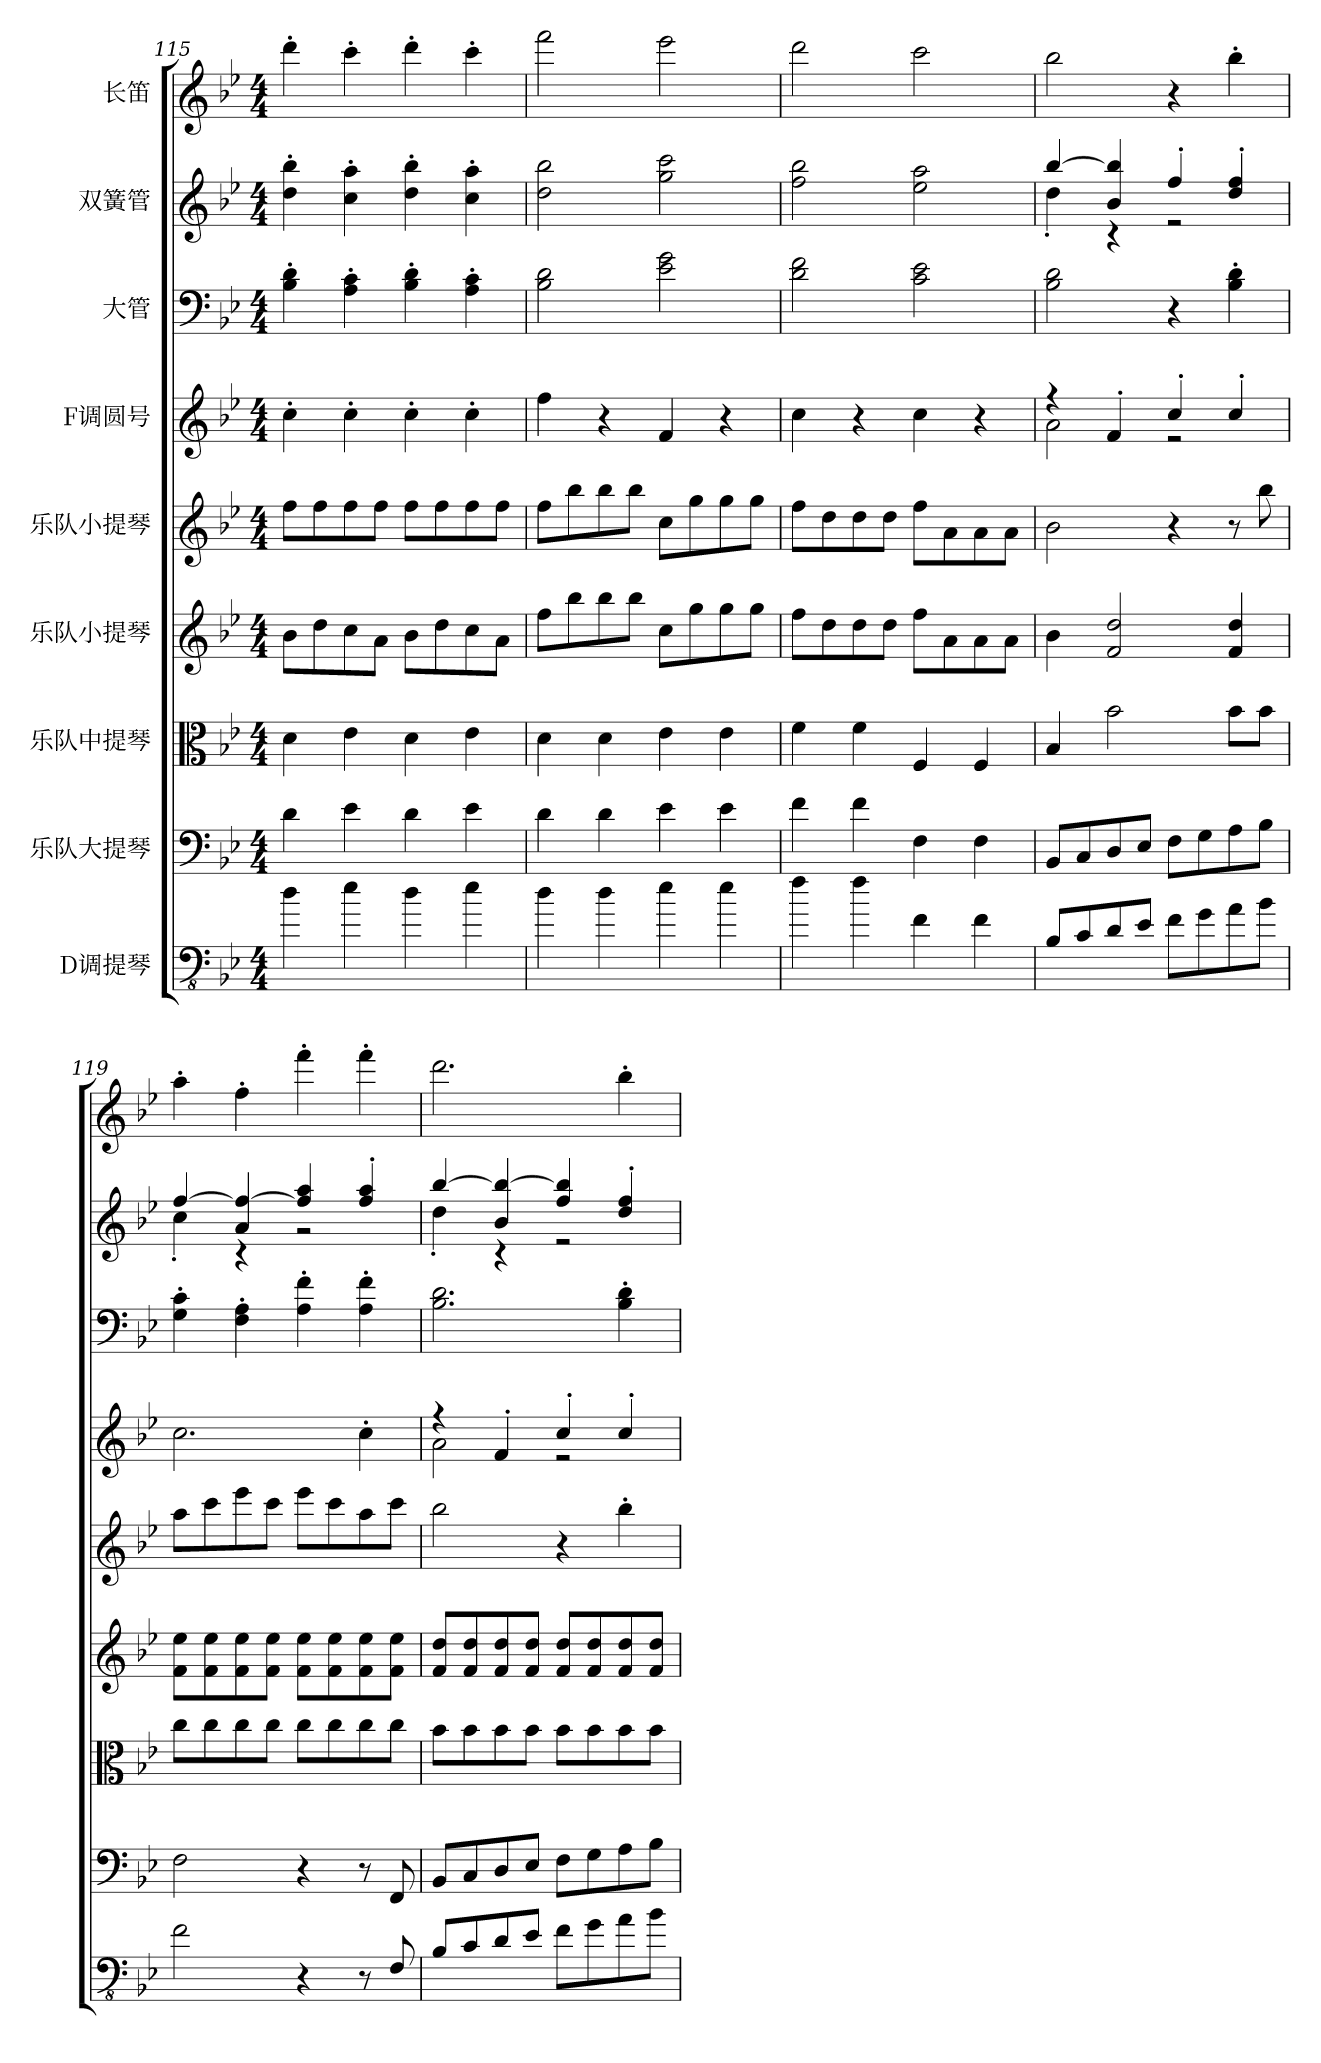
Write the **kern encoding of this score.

**kern	**kern	**kern	**kern	**kern	**kern	**kern	**kern	**kern
*part9	*part8	*part7	*part6	*part5	*part4	*part3	*part2	*part1
*staff9	*staff8	*staff7	*staff6	*staff5	*staff4	*staff3	*staff2	*staff1
*I"D调提琴	*I"乐队大提琴	*I"乐队中提琴	*I"乐队小提琴	*I"乐队小提琴	*I"F调圆号	*I"大管	*I"双簧管	*I"长笛
*clefFv4	*clefF4	*clefC3	*clefG2	*clefG2	*clefG2	*clefF4	*clefG2	*clefG2
*ITrd7c12	*	*	*	*	*ITrd4c7	*	*	*
*k[b-e-]	*k[b-e-]	*k[b-e-]	*k[b-e-]	*k[b-e-]	*k[b-e-a-]	*k[b-e-]	*k[b-e-]	*k[b-e-]
*M4/4	*M4/4	*M4/4	*M4/4	*M4/4	*M4/4	*M4/4	*M4/4	*M4/4
*MM275	*MM275	*MM275	*MM275	*MM275	*MM275	*MM275	*MM275	*MM275
=115	=115	=115	=115	=115	=115	=115	=115	=115
4D\	4d\	4d\	8b-\L	8ff\L	4f'\	4B-\' 4d\'	4dd\' 4bb-\'	4ddd'\
.	.	.	8dd\	8ff\	.	.	.	.
4E-\	4e-\	4e-\	8cc\	8ff\	4f'\	4A\' 4c\'	4cc\' 4aa\'	4ccc'\
.	.	.	8a\J	8ff\J	.	.	.	.
4D\	4d\	4d\	8b-\L	8ff\L	4f'\	4B-\' 4d\'	4dd\' 4bb-\'	4ddd'\
.	.	.	8dd\	8ff\	.	.	.	.
4E-\	4e-\	4e-\	8cc\	8ff\	4f'\	4A\' 4c\'	4cc\' 4aa\'	4ccc'\
.	.	.	8a\J	8ff\J	.	.	.	.
!!LO:PB:g=z
=116	=116	=116	=116	=116	=116	=116	=116	=116
4D\	4d\	4d\	8ff\L	8ff\L	4b-\	2B-\ 2d\	2dd\ 2bb-\	2fff\
.	.	.	8bb-\	8bb-\	.	.	.	.
4D\	4d\	4d\	8bb-\	8bb-\	4r	.	.	.
.	.	.	8bb-\J	8bb-\J	.	.	.	.
4E-\	4e-\	4e-\	8cc\L	8cc\L	4B-/	2e-\ 2g\	2gg\ 2ccc\	2eee-\
.	.	.	8gg\	8gg\	.	.	.	.
4E-\	4e-\	4e-\	8gg\	8gg\	4r	.	.	.
.	.	.	8gg\J	8gg\J	.	.	.	.
=117	=117	=117	=117	=117	=117	=117	=117	=117
4F\	4f\	4f\	8ff\L	8ff\L	4f\	2d\ 2f\	2ff\ 2bb-\	2ddd\
.	.	.	8dd\	8dd\	.	.	.	.
4F\	4f\	4f\	8dd\	8dd\	4r	.	.	.
.	.	.	8dd\J	8dd\J	.	.	.	.
4FF\	4F\	4F/	8ff\L	8ff\L	4f\	2c\ 2e-\	2ee-\ 2aa\	2ccc\
.	.	.	8a\	8a\	.	.	.	.
4FF\	4F\	4F/	8a\	8a\	4r	.	.	.
.	.	.	8a\J	8a\J	.	.	.	.
=118	=118	=118	=118	=118	=118	=118	=118	=118
*	*	*	*	*	*^	*	*^	*
8BBB-/L	8BB-/L	4B-/	4b-\	2b-\	4r	2d\	2B-\ 2d\	[4bb-/	4dd'\	2bb-\
8CC/	8C/	.	.	.	.	.	.	.	.	.
8DD/	8D/	2b-\	2f/ 2dd/	.	4B-'/	.	.	4b-/ 4bb-/]	4r	.
8EE-/J	8E-/J	.	.	.	.	.	.	.	.	.
8FF\L	8F\L	.	.	4r	4f'/	2r	4r	4ff'/	2r	4r
8GG\	8G\	.	.	.	.	.	.	.	.	.
8AA\	8A\	8b-\L	4f/ 4dd/	8r	4f'/	.	4B-\' 4d\'	4dd/' 4ff/'	.	4bb-'\
8BB-\J	8B-\J	8b-\J	.	8bb-\	.	.	.	.	.	.
*	*	*	*	*	*v	*v	*	*	*	*
=119	=119	=119	=119	=119	=119	=119	=119	=119	=119
2FF\	2F\	8cc\L	8f\ 8ee-\L	8aa\L	2.f\	4G\' 4c\'	[4ff/	4cc'\	4aa'\
.	.	8cc\	8f\ 8ee-\	8ccc\	.	.	.	.	.
.	.	8cc\	8f\ 8ee-\	8eee-\	.	4F\' 4A\'	4a/ 4ff/_	4r	4ff'\
.	.	8cc\J	8f\ 8ee-\J	8ccc\J	.	.	.	.	.
4r	4r	8cc\L	8f\ 8ee-\L	8eee-\L	.	4A\' 4f\'	4ff/] 4aa/	2r	4fff'\
.	.	8cc\	8f\ 8ee-\	8ccc\	.	.	.	.	.
8r	8r	8cc\	8f\ 8ee-\	8aa\	4f'\	4A\' 4f\'	4ff/' 4aa/'	.	4fff'\
8FFF/	8FF/	8cc\J	8f\ 8ee-\J	8ccc\J	.	.	.	.	.
!!LO:PB:g=z
=120	=120	=120	=120	=120	=120	=120	=120	=120	=120
*	*	*	*	*	*^	*	*	*	*
8BBB-/L	8BB-/L	8b-\L	8f/ 8dd/L	2bb-\	4r	2d\	2.B-\ 2.d\	[4bb-/	4dd'\	2.ddd\
8CC/	8C/	8b-\	8f/ 8dd/	.	.	.	.	.	.	.
8DD/	8D/	8b-\	8f/ 8dd/	.	4B-'/	.	.	4b-/ 4bb-/_	4r	.
8EE-/J	8E-/J	8b-\J	8f/ 8dd/J	.	.	.	.	.	.	.
8FF\L	8F\L	8b-\L	8f/ 8dd/L	4r	4f'/	2r	.	4ff/ 4bb-/]	2r	.
8GG\	8G\	8b-\	8f/ 8dd/	.	.	.	.	.	.	.
8AA\	8A\	8b-\	8f/ 8dd/	4bb-'\	4f'/	.	4B-\' 4d\'	4dd/' 4ff/'	.	4bb-'\
8BB-\J	8B-\J	8b-\J	8f/ 8dd/J	.	.	.	.	.	.	.
*	*	*	*	*	*v	*v	*	*v	*v	*
=	=	=	=	=	=	=	=	=
*-	*-	*-	*-	*-	*-	*-	*-	*-
